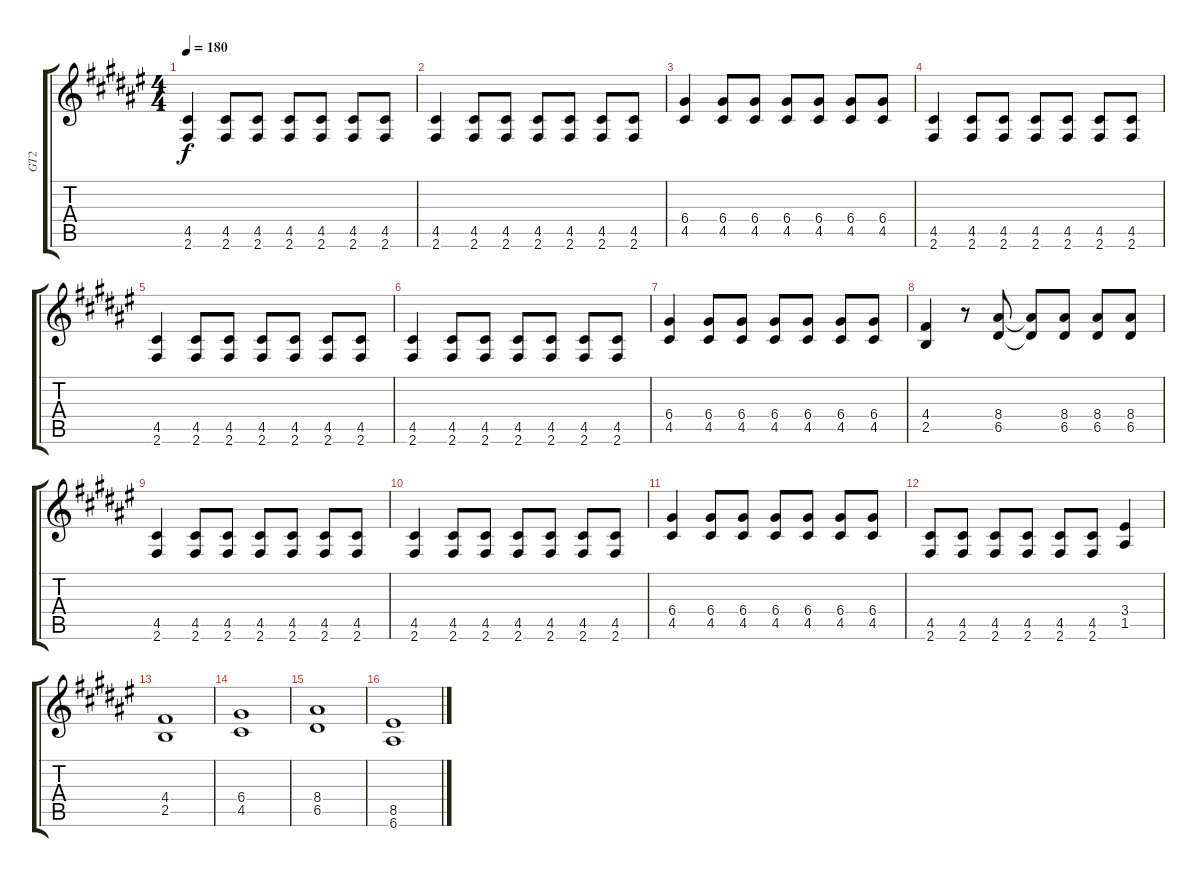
\track ("GT2" "GT2") {instrument distortionguitar}
\staff {score tabs}
\tuning (E4 B3 G3 D3 A2 E2) {hide}
\ts (4 4)
\tempo 180
\clef g2
\ks f#
(4.5 2.6).4{dy f} (4.5 2.6).8 (4.5 2.6).8 (4.5 2.6).8 (4.5 2.6).8 (4.5 2.6).8 (4.5 2.6).8 |
(4.5 2.6).4 (4.5 2.6).8 (4.5 2.6).8 (4.5 2.6).8 (4.5 2.6).8 (4.5 2.6).8 (4.5 2.6).8 |
(6.4 4.5).4 (6.4 4.5).8 (6.4 4.5).8 (6.4 4.5).8 (6.4 4.5).8 (6.4 4.5).8 (6.4 4.5).8 |
(4.5 2.6).4 (4.5 2.6).8 (4.5 2.6).8 (4.5 2.6).8 (4.5 2.6).8 (4.5 2.6).8 (4.5 2.6).8 |
(4.5 2.6).4 (4.5 2.6).8 (4.5 2.6).8 (4.5 2.6).8 (4.5 2.6).8 (4.5 2.6).8 (4.5 2.6).8 |
(4.5 2.6).4 (4.5 2.6).8 (4.5 2.6).8 (4.5 2.6).8 (4.5 2.6).8 (4.5 2.6).8 (4.5 2.6).8 |
(6.4 4.5).4 (6.4 4.5).8 (6.4 4.5).8 (6.4 4.5).8 (6.4 4.5).8 (6.4 4.5).8 (6.4 4.5).8 |
(4.4 2.5).4 r.8 (8.4 6.5).8 (8.4{t} 6.5{t}).8 (8.4 6.5).8 (8.4 6.5).8 (8.4 6.5).8 |
(4.5 2.6).4 (4.5 2.6).8 (4.5 2.6).8 (4.5 2.6).8 (4.5 2.6).8 (4.5 2.6).8 (4.5 2.6).8 |
(4.5 2.6).4 (4.5 2.6).8 (4.5 2.6).8 (4.5 2.6).8 (4.5 2.6).8 (4.5 2.6).8 (4.5 2.6).8 |
(6.4 4.5).4 (6.4 4.5).8 (6.4 4.5).8 (6.4 4.5).8 (6.4 4.5).8 (6.4 4.5).8 (6.4 4.5).8 |
(4.5 2.6).8 (4.5 2.6).8 (4.5 2.6).8 (4.5 2.6).8 (4.5 2.6).8 (4.5 2.6).8 (3.4 1.5).4 |
(4.4 2.5).1 |
(6.4 4.5).1 |
(8.4 6.5).1 |
(8.5 6.6).1
